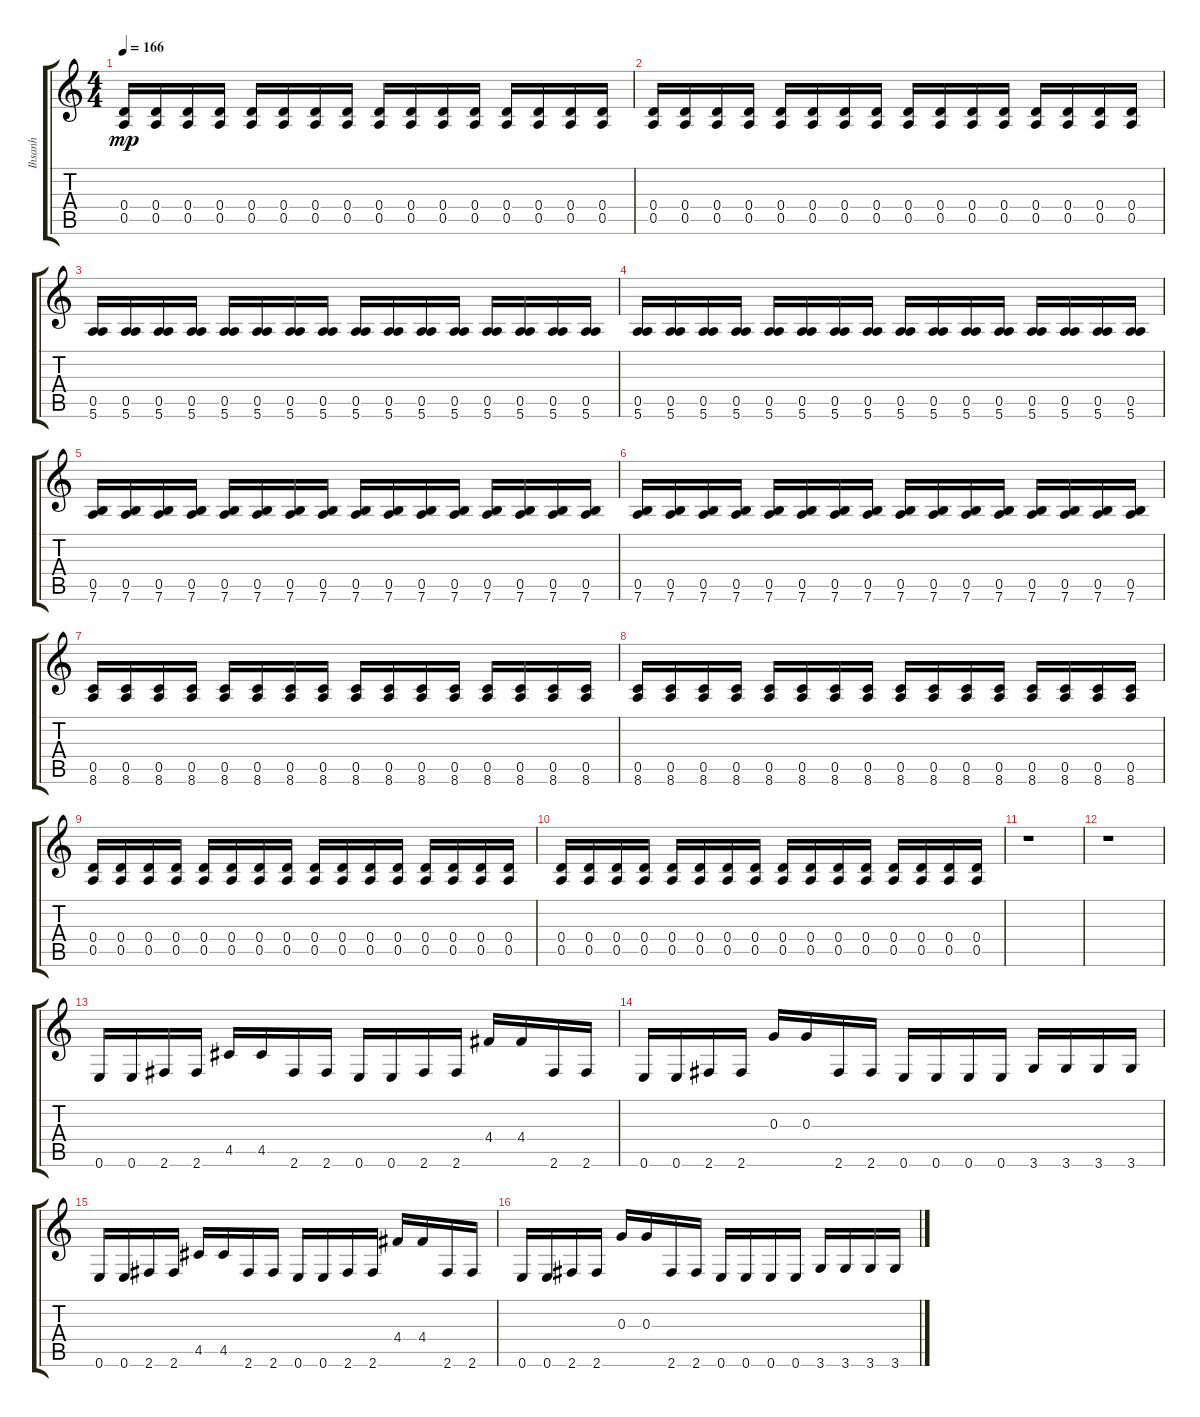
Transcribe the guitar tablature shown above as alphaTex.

\track ("Ihsanh" "Ihsanh") {instrument distortionguitar}
\staff {score tabs}
\tuning (E4 B3 G3 D3 A2 E2) {hide}
\ts (4 4)
\tempo 166
\clef g2
\ks c
(0.4 0.5).16{dy mp} (0.4 0.5).16 (0.4 0.5).16 (0.4 0.5).16 (0.4 0.5).16 (0.4 0.5).16 (0.4 0.5).16 (0.4 0.5).16 (0.4 0.5).16 (0.4 0.5).16 (0.4 0.5).16 (0.4 0.5).16 (0.4 0.5).16 (0.4 0.5).16 (0.4 0.5).16 (0.4 0.5).16 |
(0.4 0.5).16 (0.4 0.5).16 (0.4 0.5).16 (0.4 0.5).16 (0.4 0.5).16 (0.4 0.5).16 (0.4 0.5).16 (0.4 0.5).16 (0.4 0.5).16 (0.4 0.5).16 (0.4 0.5).16 (0.4 0.5).16 (0.4 0.5).16 (0.4 0.5).16 (0.4 0.5).16 (0.4 0.5).16 |
(0.5 5.6).16 (0.5 5.6).16 (0.5 5.6).16 (0.5 5.6).16 (0.5 5.6).16 (0.5 5.6).16 (0.5 5.6).16 (0.5 5.6).16 (0.5 5.6).16 (0.5 5.6).16 (0.5 5.6).16 (0.5 5.6).16 (0.5 5.6).16 (0.5 5.6).16 (0.5 5.6).16 (0.5 5.6).16 |
(0.5 5.6).16 (0.5 5.6).16 (0.5 5.6).16 (0.5 5.6).16 (0.5 5.6).16 (0.5 5.6).16 (0.5 5.6).16 (0.5 5.6).16 (0.5 5.6).16 (0.5 5.6).16 (0.5 5.6).16 (0.5 5.6).16 (0.5 5.6).16 (0.5 5.6).16 (0.5 5.6).16 (0.5 5.6).16 |
(0.5 7.6).16 (0.5 7.6).16 (0.5 7.6).16 (0.5 7.6).16 (0.5 7.6).16 (0.5 7.6).16 (0.5 7.6).16 (0.5 7.6).16 (0.5 7.6).16 (0.5 7.6).16 (0.5 7.6).16 (0.5 7.6).16 (0.5 7.6).16 (0.5 7.6).16 (0.5 7.6).16 (0.5 7.6).16 |
(0.5 7.6).16 (0.5 7.6).16 (0.5 7.6).16 (0.5 7.6).16 (0.5 7.6).16 (0.5 7.6).16 (0.5 7.6).16 (0.5 7.6).16 (0.5 7.6).16 (0.5 7.6).16 (0.5 7.6).16 (0.5 7.6).16 (0.5 7.6).16 (0.5 7.6).16 (0.5 7.6).16 (0.5 7.6).16 |
(0.5 8.6).16 (0.5 8.6).16 (0.5 8.6).16 (0.5 8.6).16 (0.5 8.6).16 (0.5 8.6).16 (0.5 8.6).16 (0.5 8.6).16 (0.5 8.6).16 (0.5 8.6).16 (0.5 8.6).16 (0.5 8.6).16 (0.5 8.6).16 (0.5 8.6).16 (0.5 8.6).16 (0.5 8.6).16 |
(0.5 8.6).16 (0.5 8.6).16 (0.5 8.6).16 (0.5 8.6).16 (0.5 8.6).16 (0.5 8.6).16 (0.5 8.6).16 (0.5 8.6).16 (0.5 8.6).16 (0.5 8.6).16 (0.5 8.6).16 (0.5 8.6).16 (0.5 8.6).16 (0.5 8.6).16 (0.5 8.6).16 (0.5 8.6).16 |
(0.4 0.5).16 (0.4 0.5).16 (0.4 0.5).16 (0.4 0.5).16 (0.4 0.5).16 (0.4 0.5).16 (0.4 0.5).16 (0.4 0.5).16 (0.4 0.5).16 (0.4 0.5).16 (0.4 0.5).16 (0.4 0.5).16 (0.4 0.5).16 (0.4 0.5).16 (0.4 0.5).16 (0.4 0.5).16 |
(0.4 0.5).16 (0.4 0.5).16 (0.4 0.5).16 (0.4 0.5).16 (0.4 0.5).16 (0.4 0.5).16 (0.4 0.5).16 (0.4 0.5).16 (0.4 0.5).16 (0.4 0.5).16 (0.4 0.5).16 (0.4 0.5).16 (0.4 0.5).16 (0.4 0.5).16 (0.4 0.5).16 (0.4 0.5).16 |
r.1 |
r.1 |
0.6.16 0.6.16 2.6.16 2.6.16 4.5.16 4.5.16 2.6.16 2.6.16 0.6.16 0.6.16 2.6.16 2.6.16 4.4.16 4.4.16 2.6.16 2.6.16 |
0.6.16 0.6.16 2.6.16 2.6.16 0.3.16 0.3.16 2.6.16 2.6.16 0.6.16 0.6.16 0.6.16 0.6.16 3.6.16 3.6.16 3.6.16 3.6.16 |
0.6.16 0.6.16 2.6.16 2.6.16 4.5.16 4.5.16 2.6.16 2.6.16 0.6.16 0.6.16 2.6.16 2.6.16 4.4.16 4.4.16 2.6.16 2.6.16 |
0.6.16 0.6.16 2.6.16 2.6.16 0.3.16 0.3.16 2.6.16 2.6.16 0.6.16 0.6.16 0.6.16 0.6.16 3.6.16 3.6.16 3.6.16 3.6.16
